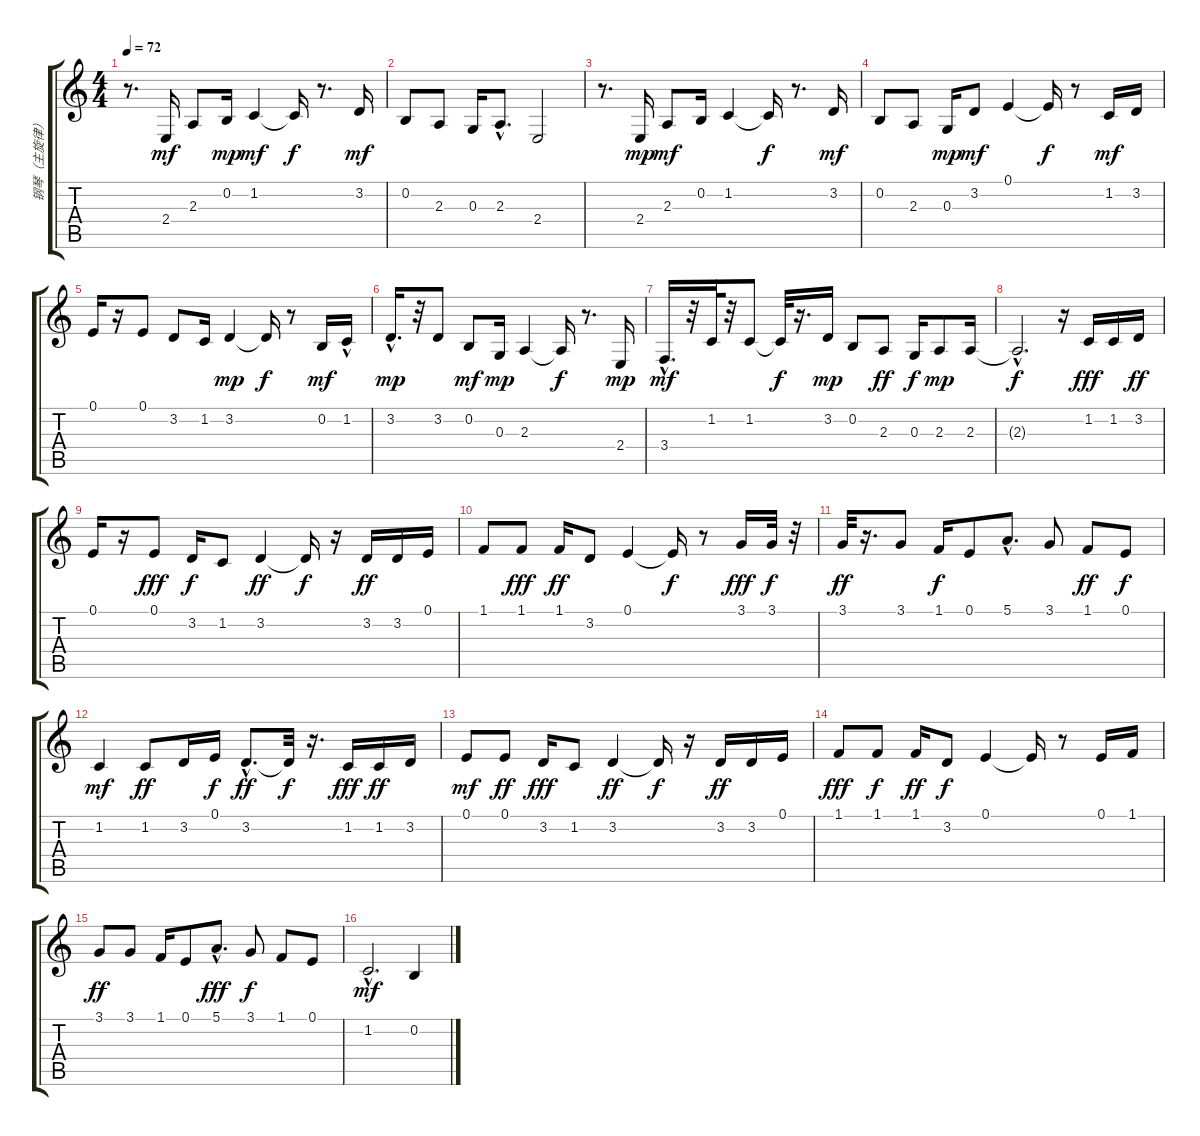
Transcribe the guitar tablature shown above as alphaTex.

\track ("钢琴（主旋律）" "钢琴（主旋律）") {instrument acousticgrandpiano}
\staff {score tabs}
\tuning (E4 B3 G3 D3 A2 E2) {hide}
\ts (4 4)
\tempo 72
\clef g2
\ks c
r.8{d dy f} 2.4.16{dy mf} 2.3.8 0.2.16{dy mp} 1.2.4{dy mf} 1.2{t}.16{dy f} r.8{d} 3.2.16{dy mf} |
0.2.8 2.3.8 0.3.16 2.3{hac}.8{d} 2.4.2 |
r.8{d} 2.4.16{dy mp} 2.3.8{dy mf} 0.2.16 1.2.4 1.2{t}.16{dy f} r.8{d} 3.2.16{dy mf} |
0.2.8 2.3.8 0.3.16{dy mp} 3.2.8{dy mf} 0.1.4 0.1{t}.16{dy f} r.8 1.2.16{dy mf} 3.2.16 |
0.1.16 r.16 0.1.8 3.2.8 1.2.16 3.2.4{dy mp} 3.2{t}.16{dy f} r.8 0.2.16{dy mf} 1.2{hac}.16 |
3.2{hac}.16{d dy mp} r.32 3.2.8 0.2.8{dy mf} 0.3.16{dy mp} 2.3.4 2.3{t}.16{dy f} r.8{d} 2.4.16{dy mp} |
3.4{hac}.16{d dy mf} r.32 1.2.32 r.32 1.2.8 1.2{t}.32{dy f} r.16{d} 3.2.16{dy mp} 0.2.8 2.3.8{dy ff} 0.3.16{dy f} 2.3.8{dy mp} 2.3.16 |
2.3{hac t}.2{d dy f} r.16 1.2.16{dy fff} 1.2.16 3.2.16{dy ff} |
0.1.16 r.16 0.1.8{dy fff} 3.2.16{dy f} 1.2.8 3.2.4{dy ff} 3.2{t}.16{dy f} r.16 3.2.16{dy ff} 3.2.16 0.1.16 |
1.1.8 1.1.8{dy fff} 1.1.16{dy ff} 3.2.8 0.1.4 0.1{t}.16{dy f} r.8 3.1.16{dy fff} 3.1.32{dy f} r.32 |
3.1.32{dy ff} r.16{d} 3.1.8 1.1.16{dy f} 0.1.8 5.1{hac}.8{d} 3.1.8 1.1.8{dy ff} 0.1.8{dy f} |
1.2.4{dy mf} 1.2.8{dy ff} 3.2.16 0.1.16{dy f} 3.2{hac}.8{d dy ff} 3.2{t}.32{dy f} r.16{d} 1.2.16{dy fff} 1.2.16{dy ff} 3.2.16 |
0.1.8{dy mf} 0.1.8{dy ff} 3.2.16{dy fff} 1.2.8 3.2.4{dy ff} 3.2{t}.16{dy f} r.16 3.2.16{dy ff} 3.2.16 0.1.16 |
1.1.8{dy fff} 1.1.8{dy f} 1.1.16{dy ff} 3.2.8{dy f} 0.1.4 0.1{t}.16 r.8 0.1.16 1.1.16 |
3.1.8{dy ff} 3.1.8 1.1.16 0.1.8 5.1{hac}.8{d dy fff} 3.1.8{dy f} 1.1.8 0.1.8 |
1.2{hac}.2{d dy mf} 0.2.4
